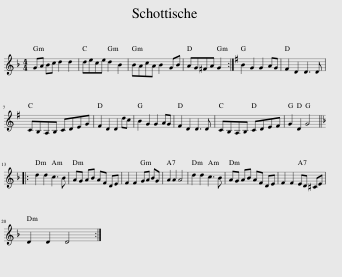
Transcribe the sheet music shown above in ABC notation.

X:1
L:1/8
M:4/4
I:linebreak $
K:F
V:1 treble
V:1
 GA Bc d2 d2 | dece d2 B2 | BAcA B2 GB | AG^FA G2 :|[K:G] B2 G2 G2 AG | %5
 F2 D2 D3 D |$ CB,A,B, CDEG | F2 D2 D2 dc | B2 G2 G2 AG | F2 D2 D3 D | %10
 CB,A,B, CDEF | G2 D2 G4 |:$[K:Dmin] d2 d2 c3 B | AG AB AF DE | F2 F2 GA BG | %15
 A2 A2 A4 | d2 d2 c3 B | AG AB AF DE | F2 F2 ED ^CE |$ D2 D2 D4 :| %20
